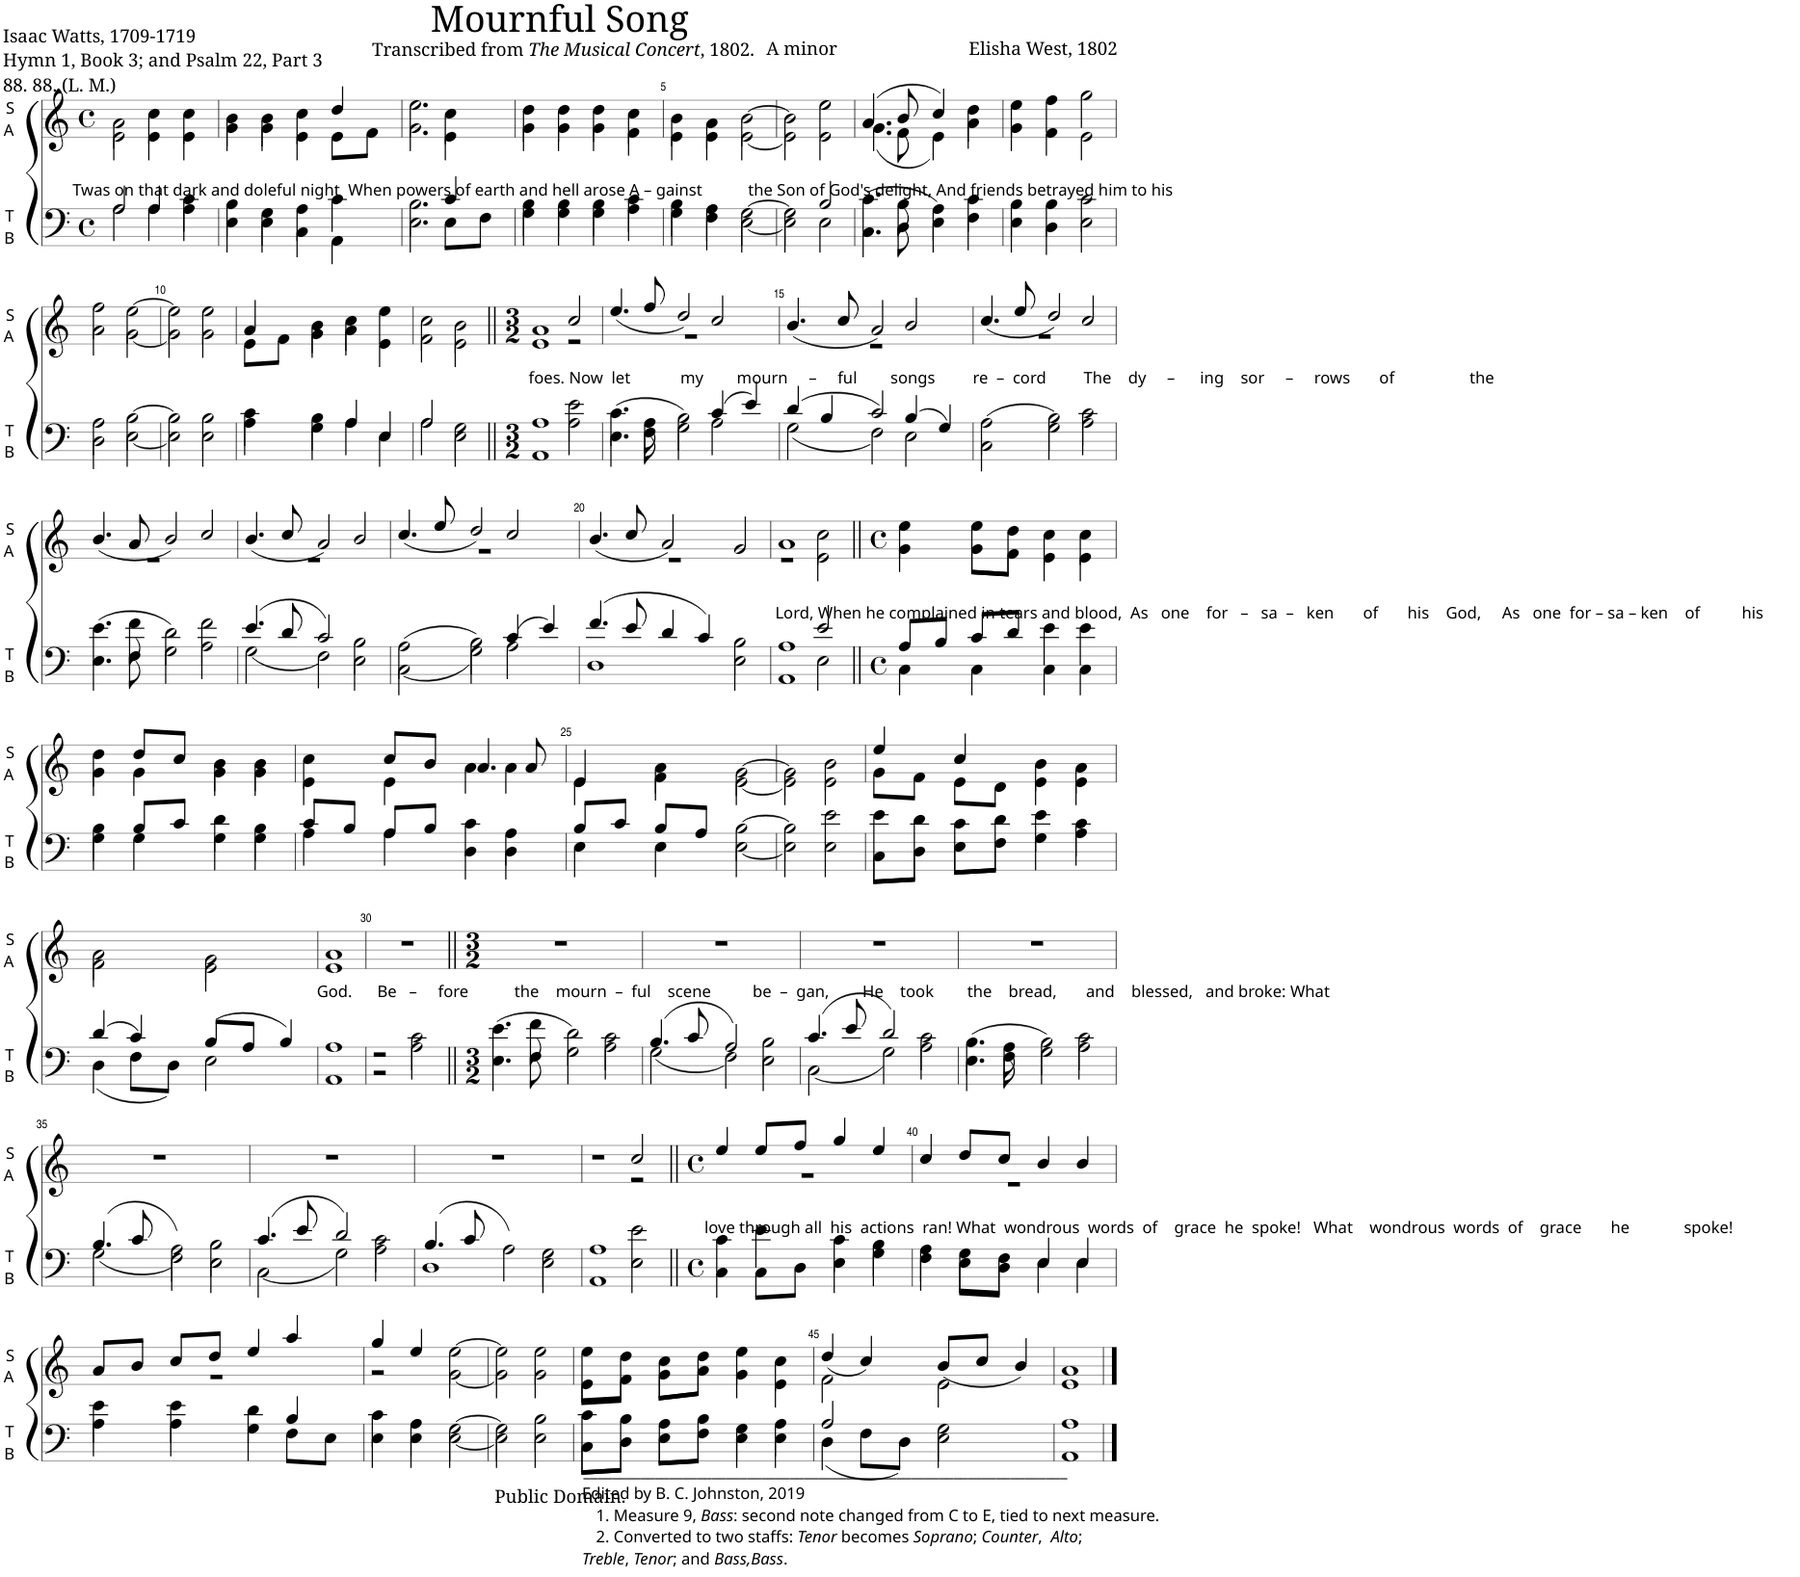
**kern	**kern
*part2	*part1
*staff2	*staff1
*I"T B	*I"S A
*I'T B	*I'S A
*clefF4	*clefG2
*k[]	*k[]
*M4/4	*M4/4
*met(c)	*met(c)
=1	=1
*^	*^
!	!	!LO:TX:b:t=Twas on that dark and doleful night  When powers of earth and hell arose A – gainst           the Son of God's delight, And friends betrayed him to his	!
2A/	2A\	2a\	2e\
4A/	4A\	4cc\	4e\
4c\	4A\	4cc\	4e\
=2	=2	=2	=2
4B\	4E\	4b\	4g\
4G\	4E\	4b\	4g\
4A\	4C\	4cc\	4e\
4c\	4AA\	4dd/	8e\L
.	.	.	8f\J
=3	=3	=3	=3
2.B\	2.E\	2.ee\	2.g\
4c/	8E\L	4cc\	4e\
.	8F\J	.	.
=4	=4	=4	=4
4B\	4G\	4dd\	4g\
4B\	4G\	4dd\	4g\
4B\	4G\	4dd\	4g\
4c\	4A\	4cc\	4f\
=5	=5	=5	=5
4B\	4G\	4b\	4e\
4A\	4F\	4a\	4e\
[>2G\	[2E\	[>2b\	[2e\
=6	=6	=6	=6
2G\]	2E\]	2b\]	2e\]
2B/	2E\	2ee\	2e\
=7	=7	=7	=7
(>4.c\	4.C\	(4.a/	(4.g\
8B\	8D\	8b/	8f\
4A\)	4E\	4cc/)	4e\)
4c\	4F\	4dd\	4a\
=8	=8	=8	=8
4B\	4E\	4ee\	4g\
4B\	4D\	4ff\	4f\
2c\	2E\	2gg\	2e\
!!LO:LB:g=z	!!
=9	=9	=9	=9
2A\	2D\	2ff\	2a\
[>2B\	[2E\	[>2ee\	[2g\
=10	=10	=10	=10
2B\]	2E\]	2ee\]	2g\]
2B\	2E\	2ee\	2g\
=11	=11	=11	=11
4c\	4A\	4a/	8e\L
.	.	.	8f\J
4B\	4G\	4b\	4g\
4A/	4A\	4cc\	4a\
4E/	4E\	4ee\	4e\
=12	=12	=12	=12
2A/	2A\	2cc\	2f\
2G\	2E\	2b\	2e\
=13||	=13||	=13||	=13||
*M3/2	*	*M3/2	*
!	!	!LO:TX:b:t=foes. Now  let            my        mourn     –     ful        songs         re  –  cord         The    dy     –      ing    sor     –     rows       of                  the	!
1A	1AA	1a	1e
2e\	2A\	2cc/	2r
=14	=14	=14	=14
(>4.c\	4.E\	(<4.ee/	1.r
8A\	8F\	8ff/	.
2B\)	2G\	2dd/)	.
(4c/	2A\	2cc/	.
4e/)	.	.	.
=15	=15	=15	=15
(4d/	(2G\	(<4.b/	1.r
4B/	.	.	.
.	.	8cc/	.
2c/)	2F\)	2a/)	.
(4B/	2E\	2b/	.
4G/)	.	.	.
=16	=16	=16	=16
(>2A\	2C\	(<4.cc/	1.r
.	.	8ee/	.
2B\)	2G\	2dd/)	.
2c\	2A\	2cc/	.
!!LO:LB:g=z	!!
=17	=17	=17	=17
(>4.e\	4.E\	(<4.b/	1.r
8f\	8F\	8a/	.
2d\)	2G\	2b/)	.
2f\	2A\	2cc/	.
=18	=18	=18	=18
(4.e/	(2G\	(<4.b/	1.r
8d/	.	8cc/	.
2c/)	2F\)	2a/)	.
2B\	2E\	2b/	.
=19	=19	=19	=19
(>2A\	(2C\	(<4.cc/	1.r
.	.	8ee/	.
2B\)	2G\)	2dd/)	.
(4c/	2A\	2cc/	.
4e/)	.	.	.
=20	=20	=20	=20
(4.f/	1D	(<4.b/	1.r
8e/	.	8cc/	.
4d/	.	2a/)	.
4c/)	.	.	.
2B\	2E\	2g/	.
=21	=21	=21	=21
!	!	!LO:TX:b:t=Lord, When he complained in tears and blood,  As   one    for   –   sa  –   ken       of       his    God,     As   one  for – sa – ken    of          his	!
1A	1AA	1a	1r
2e/	2E\	2cc\	2e\
=22||	=22||	=22||	=22||
*M4/4	*	*M4/4	*
*met(c)	*	*met(c)	*
8A/L	4C\	4ee\	4g\
8B/J	.	.	.
8c/L	4C\	8ee\L	8g\L
8d/J	.	8dd\J	8f\J
4e\	4C\	4cc\	4e\
4e\	4C\	4cc\	4e\
!!LO:LB:g=z	!!
=23	=23	=23	=23
4B\	4G\	4dd\	4g\
8B/L	4G\	8dd/L	4g\
8c/J	.	8cc/J	.
4d\	4G\	4b\	4g\
4B\	4G\	4b\	4g\
=24	=24	=24	=24
8c/L	4A\	4cc\	4e\
8B/J	.	.	.
8A/L	4A\	8cc/L	4e\
8B/J	.	8b/J	.
4c\	4D\	4.a/	4a\
4A\	4D\	.	4a\
.	.	8a/	.
=25	=25	=25	=25
8B/L	4E\	4e/	4e\
8c/J	.	.	.
8B/L	4E\	4a\	4f\
8A/J	.	.	.
[>2B\	[2E\	[>2g\	[2e\
=26	=26	=26	=26
2B\]	2E\]	2g\]	2e\]
2e\	2E\	2b\	2e\
=27	=27	=27	=27
8e\L	8C\L	4ee/	8g\L
8d\J	8D\J	.	8f\J
8c\L	8E\L	4cc/	8e\L
8d\J	8F\J	.	8d\J
4e\	4G\	4b\	4e\
4c\	4A\	4a\	4e\
!!LO:LB:g=z	!!
=28	=28	=28	=28
(4d/	(4D\	2a\	2f\
4c/)	8F\L	.	.
.	8D\J)	.	.
(8B/L	2E\	2g\	2e\
8A/J	.	.	.
4B/)	.	.	.
=29	=29	=29	=29
!	!	!LO:TX:b:t=God.      Be   –     fore           the    mourn  –  ful    scene          be  –  gan,        He    took        the    bread,       and    blessed,   and broke&colon; What	!
1A	1AA	1a	1e
*	*	*v	*v
=30	=30	=30
2r	2r	1r
2c\	2A\	.
=31||	=31||	=31||
*M3/2	*	*M3/2
(>4.e\	4.E\	1.r
8f\	8F\	.
2d\)	2G\	.
2c\	2A\	.
=32	=32	=32
(4.B/	(2G\	1.r
8c/	.	.
2A/)	2F\)	.
2B\	2E\	.
=33	=33	=33
(4.c/	(2C\	1.r
8e/	.	.
2d/)	2G\)	.
2c\	2A\	.
=34	=34	=34
(>4.B\	4.E\	1.r
8A\	8F\	.
2B\)	2G\	.
2c\	2A\	.
!!LO:LB:g=z
=35	=35	=35
(4.B/	(2G\	1.r
8c/	.	.
2A\)	2F\)	.
2B\	2E\	.
=36	=36	=36
(4.c/	(2C\	1.r
8e/	.	.
2d/)	2G\)	.
2c\	2A\	.
=37	=37	=37
(4.B/	1D	1.r
8c/	.	.
2A\)	.	.
2G\	2E\	.
=38	=38	=38
*	*	*^
1A	1AA	1r	1ryy
2e\	2E\	2cc/	2r
=39||	=39||	=39||	=39||
*M4/4	*	*M4/4	*
*met(c)	*	*met(c)	*
!	!	!LO:TX:b:t=love through all  his  actions  ran! What  wondrous  words  of    grace  he  spoke!   What    wondrous  words  of    grace       he             spoke!	!
!LO:TX:b:t=____________________________________________________________________	!	!	!
!LO:TX:b:t=Edited by B. C. Johnston, 2019	!	!	!
!LO:TX:b:t=1. Measure 9,	!	!	!
!LO:TX:b:i:t=Bass	!	!	!
!LO:TX:b:t=&colon; second note changed from C to E, tied to next measure.	!	!	!
!LO:TX:b:t=2. Converted to two staffs&colon;	!	!	!
!LO:TX:b:i:t=Tenor	!	!	!
!LO:TX:b:t=becomes	!	!	!
!LO:TX:b:i:t=Soprano	!	!	!
!LO:TX:b:t=;	!	!	!
!LO:TX:b:i:t=Counter	!	!	!
!LO:TX:b:t=,	!	!	!
!LO:TX:b:i:t=Alto	!	!	!
!LO:TX:b:t=;	!	!	!
!LO:TX:b:i:t=Treble	!	!	!
!LO:TX:b:t=,	!	!	!
!LO:TX:b:i:t=Tenor	!	!	!
!LO:TX:b:t=; and	!	!	!
!LO:TX:b:i:t=Bass,Bass	!	!	!
!LO:TX:b:t=.	!	!	!
4c\	4C\	4ee/	1r
4e\	8C\L	8ee/L	.
.	8D\J	8ff/J	.
4c\	4E\	4gg/	.
4B\	4G\	4ee/	.
=40	=40	=40	=40
4A\	4F\	4cc/	1r
8G\L	8E\L	8dd/L	.
8F\J	8D\J	8cc/J	.
4E/	4E\	4b/	.
4E/	4E\	4b/	.
!!LO:LB:g=z	!!
=41	=41	=41	=41
4e\	4A\	8a/L	1r
.	.	8b/J	.
4e\	4A\	8cc/L	.
.	.	8dd/J	.
4d\	4G\	4ee/	.
4B/	8F\L	4aa/	.
.	8E\J	.	.
=42	=42	=42	=42
4c\	4E\	4gg/	2r
4A\	4E\	4ee/	.
[>2G\	[2E\	[>2ee\	[2g\
=43	=43	=43	=43
2G\]	2E\]	2ee\]	2g\]
2B\	2E\	2ee\	2g\
=44	=44	=44	=44
8c\L	8C\L	8ee\L	8e\L
8B\J	8D\J	8dd\J	8f\J
8A\L	8E\L	8cc\L	8g\L
8B\J	8F\J	8dd\J	8a\J
4G\	4E\	4ee\	4g\
4A\	4E\	4cc\	4e\
=45	=45	=45	=45
2A/	(4D\	(<4dd/	2f\
.	8F\L	4cc/)	.
.	8D\J)	.	.
2G\	2E\	(<8b/L	2e\
.	.	8cc/J	.
.	.	4b/)	.
=46	=46	=46	=46
1A	1AA	1a	1e
*v	*v	*	*
*	*v	*v
==	==
*-	*-
